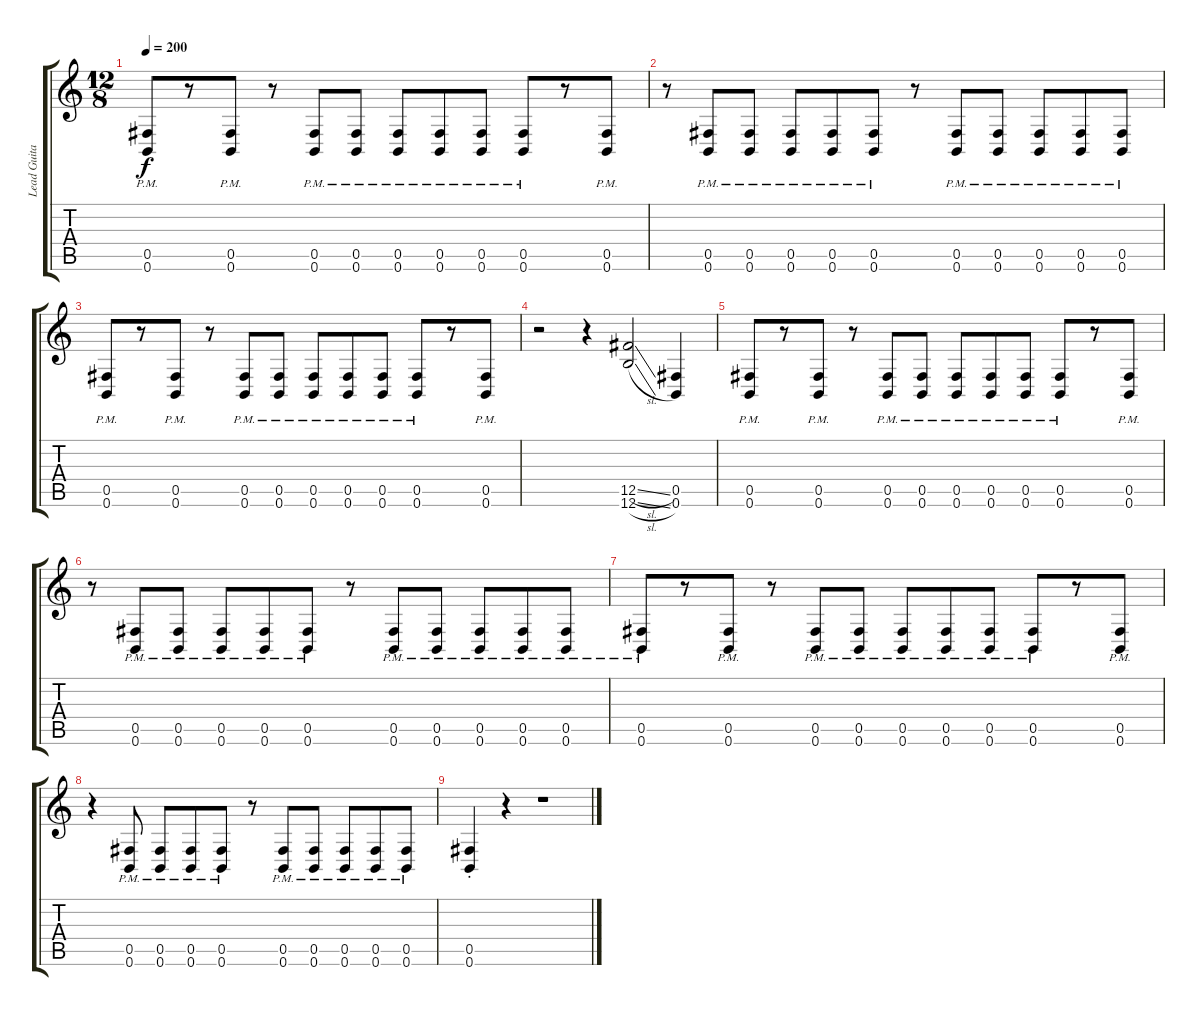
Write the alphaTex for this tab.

\track ("Lead Guitar" "Lead Guita") {instrument distortionguitar}
\staff {score tabs}
\tuning (Db4 Ab3 E3 B2 Gb2 B1) {hide}
\ts (12 8)
\tempo 200
\clef g2
\ks c
(0.5{pm} 0.6{pm}).8{dy f} r.8 (0.5{pm} 0.6{pm}).8 r.8 (0.5{pm} 0.6{pm}).8 (0.5{pm} 0.6{pm}).8 (0.5{pm} 0.6{pm}).8 (0.5{pm} 0.6{pm}).8 (0.5{pm} 0.6{pm}).8 (0.5{pm} 0.6{pm}).8 r.8 (0.5{pm} 0.6{pm}).8 |
r.8 (0.5{pm} 0.6{pm}).8 (0.5{pm} 0.6{pm}).8 (0.5{pm} 0.6{pm}).8 (0.5{pm} 0.6{pm}).8 (0.5{pm} 0.6{pm}).8 r.8 (0.5{pm} 0.6{pm}).8 (0.5{pm} 0.6{pm}).8 (0.5{pm} 0.6{pm}).8 (0.5{pm} 0.6{pm}).8 (0.5{pm} 0.6{pm}).8 |
(0.5{pm} 0.6{pm}).8 r.8 (0.5{pm} 0.6{pm}).8 r.8 (0.5{pm} 0.6{pm}).8 (0.5{pm} 0.6{pm}).8 (0.5{pm} 0.6{pm}).8 (0.5{pm} 0.6{pm}).8 (0.5{pm} 0.6{pm}).8 (0.5{pm} 0.6{pm}).8 r.8 (0.5{pm} 0.6{pm}).8 |
r.2 r.4 (12.5{sl} 12.6{sl}).2 (0.5 0.6).4 |
(0.5{pm} 0.6{pm}).8 r.8 (0.5{pm} 0.6{pm}).8 r.8 (0.5{pm} 0.6{pm}).8 (0.5{pm} 0.6{pm}).8 (0.5{pm} 0.6{pm}).8 (0.5{pm} 0.6{pm}).8 (0.5{pm} 0.6{pm}).8 (0.5{pm} 0.6{pm}).8 r.8 (0.5{pm} 0.6{pm}).8 |
r.8 (0.5{pm} 0.6{pm}).8 (0.5{pm} 0.6{pm}).8 (0.5{pm} 0.6{pm}).8 (0.5{pm} 0.6{pm}).8 (0.5{pm} 0.6{pm}).8 r.8 (0.5{pm} 0.6{pm}).8 (0.5{pm} 0.6{pm}).8 (0.5{pm} 0.6{pm}).8 (0.5{pm} 0.6{pm}).8 (0.5{pm} 0.6{pm}).8 |
(0.5{pm} 0.6{pm}).8 r.8 (0.5{pm} 0.6{pm}).8 r.8 (0.5{pm} 0.6{pm}).8 (0.5{pm} 0.6{pm}).8 (0.5{pm} 0.6{pm}).8 (0.5{pm} 0.6{pm}).8 (0.5{pm} 0.6{pm}).8 (0.5{pm} 0.6{pm}).8 r.8 (0.5{pm} 0.6{pm}).8 |
r.4 (0.5{pm} 0.6{pm}).8 (0.5{pm} 0.6{pm}).8 (0.5{pm} 0.6{pm}).8 (0.5{pm} 0.6{pm}).8 r.8 (0.5{pm} 0.6{pm}).8 (0.5{pm} 0.6{pm}).8 (0.5{pm} 0.6{pm}).8 (0.5{pm} 0.6{pm}).8 (0.5{pm} 0.6{pm}).8 |
(0.5{st} 0.6{st}).4 r.4 r.1
